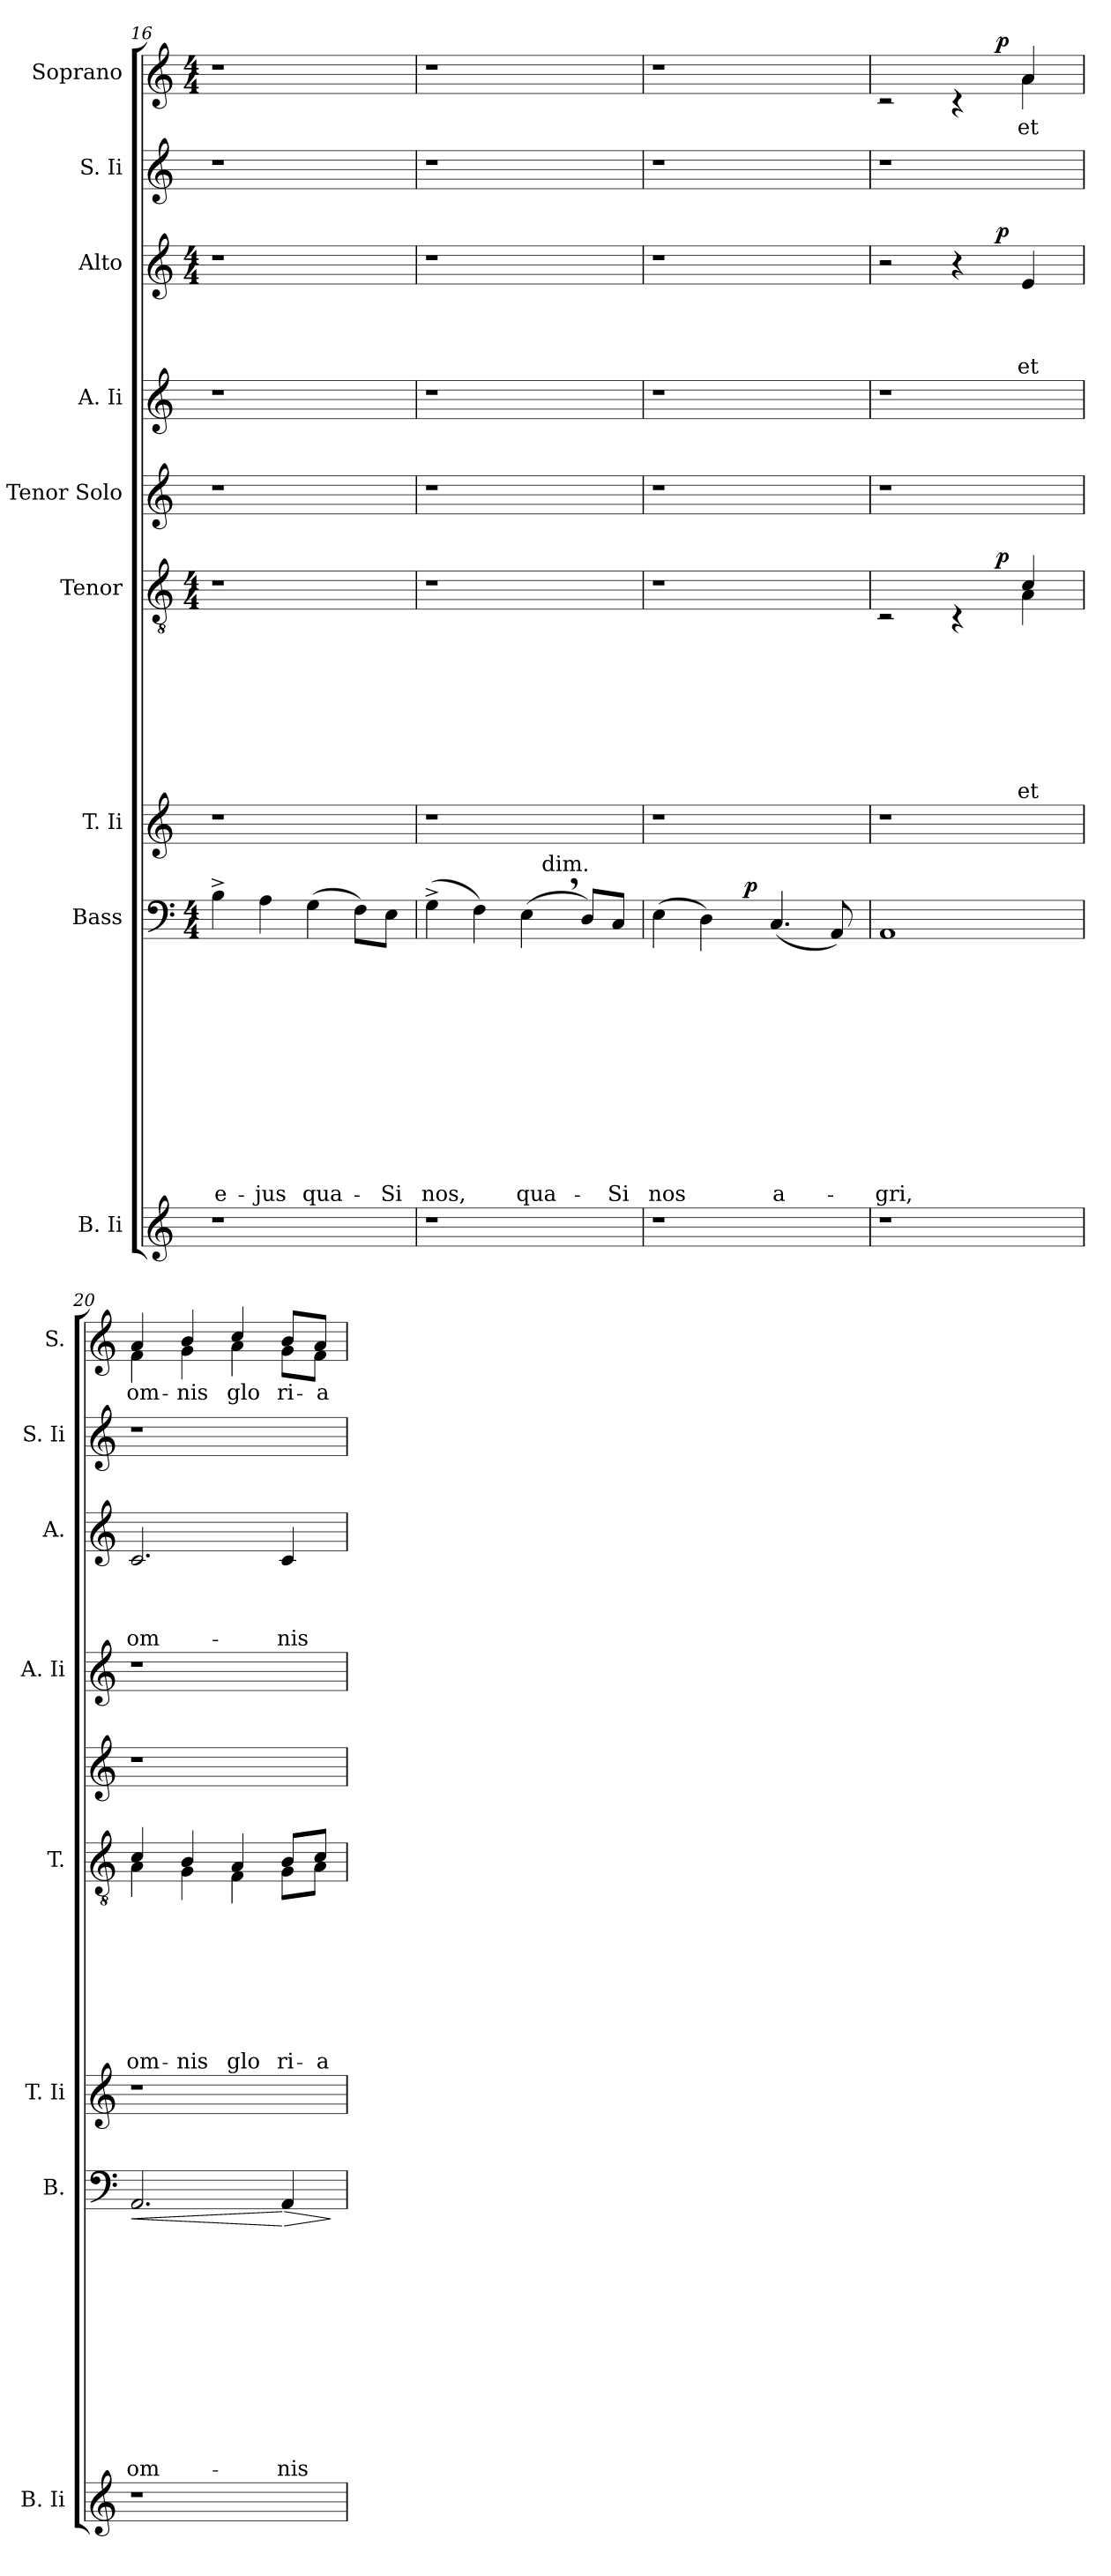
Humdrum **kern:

**kern	**kern	**text	**text	**text	**text	**text	**text	**text	**text	**text	**text	**text	**text	**dynam	**kern	**kern	**text	**text	**text	**text	**text	**text	**text	**text	**dynam	**kern	**kern	**kern	**text	**text	**text	**text	**dynam	**kern	**kern	**text	**dynam
*part9	*part8	*part8	*part8	*part8	*part8	*part8	*part8	*part8	*part8	*part8	*part8	*part8	*part8	*part8	*part7	*part6	*part6	*part6	*part6	*part6	*part6	*part6	*part6	*part6	*part6	*part5	*part4	*part3	*part3	*part3	*part3	*part3	*part3	*part2	*part1	*part1	*part1
*staff9	*staff8	*staff8	*staff8	*staff8	*staff8	*staff8	*staff8	*staff8	*staff8	*staff8	*staff8	*staff8	*staff8	*staff8	*staff7	*staff6	*staff6	*staff6	*staff6	*staff6	*staff6	*staff6	*staff6	*staff6	*staff6	*staff5	*staff4	*staff3	*staff3	*staff3	*staff3	*staff3	*staff3	*staff2	*staff1	*staff1	*staff1
*I"B. Ii	*I"Bass	*	*	*	*	*	*	*	*	*	*	*	*	*	*I"T. Ii	*I"Tenor	*	*	*	*	*	*	*	*	*	*I"Tenor Solo	*I"A. Ii	*I"Alto	*	*	*	*	*	*I"S. Ii	*I"Soprano	*	*
*I'B. Ii	*I'B.	*	*	*	*	*	*	*	*	*	*	*	*	*	*I'T. Ii	*I'T.	*	*	*	*	*	*	*	*	*	*	*I'A. Ii	*I'A.	*	*	*	*	*	*I'S. Ii	*I'S.	*	*
*clefG2	*clefF4	*	*	*	*	*	*	*	*	*	*	*	*	*	*clefG2	*clefGv2	*	*	*	*	*	*	*	*	*	*clefG2	*clefG2	*clefG2	*	*	*	*	*	*clefG2	*clefG2	*	*
*k[]	*k[]	*	*	*	*	*	*	*	*	*	*	*	*	*	*k[]	*k[]	*	*	*	*	*	*	*	*	*	*k[]	*k[]	*k[]	*	*	*	*	*	*k[]	*k[]	*	*
*C:	*C:	*	*	*	*	*	*	*	*	*	*	*	*	*	*C:	*C:	*	*	*	*	*	*	*	*	*	*C:	*C:	*C:	*	*	*	*	*	*C:	*C:	*	*
*	*M4/4	*	*	*	*	*	*	*	*	*	*	*	*	*	*	*M4/4	*	*	*	*	*	*	*	*	*	*	*	*M4/4	*	*	*	*	*	*	*M4/4	*	*
=16	=16	=16	=16	=16	=16	=16	=16	=16	=16	=16	=16	=16	=16	=16	=16	=16	=16	=16	=16	=16	=16	=16	=16	=16	=16	=16	=16	=16	=16	=16	=16	=16	=16	=16	=16	=16	=16
!	!	!	!	!	!	!	!	!	!	!	!	!	!LO:LY:b	!	!	!	!	!	!	!	!	!	!	!	!	!	!	!	!	!	!	!	!	!	!	!	!
1r	4B^>\	.	.	.	.	.	.	.	.	.	.	.	e-	.	1r	1r	.	.	.	.	.	.	.	.	.	1r	1r	1r	.	.	.	.	.	1r	1r	.	.
!	!	!	!	!	!	!	!	!	!	!	!	!	!LO:LY:b	!	!	!	!	!	!	!	!	!	!	!	!	!	!	!	!	!	!	!	!	!	!	!	!
.	4A\	.	.	.	.	.	.	.	.	.	.	.	-jus	.	.	.	.	.	.	.	.	.	.	.	.	.	.	.	.	.	.	.	.	.	.	.	.
!	!	!	!	!	!	!	!	!	!	!	!	!	!LO:LY:b	!	!	!	!	!	!	!	!	!	!	!	!	!	!	!	!	!	!	!	!	!	!	!	!
.	(>4G\	.	.	.	.	.	.	.	.	.	.	.	qua-	.	.	.	.	.	.	.	.	.	.	.	.	.	.	.	.	.	.	.	.	.	.	.	.
.	8F\L)	.	.	.	.	.	.	.	.	.	.	.	.	.	.	.	.	.	.	.	.	.	.	.	.	.	.	.	.	.	.	.	.	.	.	.	.
!	!	!	!	!	!	!	!	!	!	!	!	!	!LO:LY:b	!	!	!	!	!	!	!	!	!	!	!	!	!	!	!	!	!	!	!	!	!	!	!	!
.	8E\J	.	.	.	.	.	.	.	.	.	.	.	-Si	.	.	.	.	.	.	.	.	.	.	.	.	.	.	.	.	.	.	.	.	.	.	.	.
=17	=17	=17	=17	=17	=17	=17	=17	=17	=17	=17	=17	=17	=17	=17	=17	=17	=17	=17	=17	=17	=17	=17	=17	=17	=17	=17	=17	=17	=17	=17	=17	=17	=17	=17	=17	=17	=17
!	!	!	!	!	!	!	!	!	!	!	!	!	!LO:LY:b	!	!	!	!	!	!	!	!	!	!	!	!	!	!	!	!	!	!	!	!	!	!	!	!
*	*^	*	*	*	*	*	*	*	*	*	*	*	*	*	*	*	*	*	*	*	*	*	*	*	*	*	*	*	*	*	*	*	*	*	*	*	*
1r	(>4G^>\	2ryy	.	.	.	.	.	.	.	.	.	.	.	nos,	.	1r	1r	.	.	.	.	.	.	.	.	.	1r	1r	1r	.	.	.	.	.	1r	1r	.	.
.	4F\)	.	.	.	.	.	.	.	.	.	.	.	.	.	.	.	.	.	.	.	.	.	.	.	.	.	.	.	.	.	.	.	.	.	.	.	.	.
!	!	!	!	!	!	!	!	!	!	!	!	!	!	!LO:LY:b	!	!	!	!	!	!	!	!	!	!	!	!	!	!	!	!	!	!	!	!	!	!	!	!
.	(>4E,>\	16ryy	.	.	.	.	.	.	.	.	.	.	.	qua-	.	.	.	.	.	.	.	.	.	.	.	.	.	.	.	.	.	.	.	.	.	.	.	.
!	!	!LO:TX:a:t=dim.	!	!	!	!	!	!	!	!	!	!	!	!	!	!	!	!	!	!	!	!	!	!	!	!	!	!	!	!	!	!	!	!	!	!	!	!
.	.	4..ryy	.	.	.	.	.	.	.	.	.	.	.	.	.	.	.	.	.	.	.	.	.	.	.	.	.	.	.	.	.	.	.	.	.	.	.	.
.	8D/L)	.	.	.	.	.	.	.	.	.	.	.	.	.	.	.	.	.	.	.	.	.	.	.	.	.	.	.	.	.	.	.	.	.	.	.	.	.
!	!	!	!	!	!	!	!	!	!	!	!	!	!	!LO:LY:b	!	!	!	!	!	!	!	!	!	!	!	!	!	!	!	!	!	!	!	!	!	!	!	!
.	8C/J	.	.	.	.	.	.	.	.	.	.	.	.	-Si	.	.	.	.	.	.	.	.	.	.	.	.	.	.	.	.	.	.	.	.	.	.	.	.
=18	=18	=18	=18	=18	=18	=18	=18	=18	=18	=18	=18	=18	=18	=18	=18	=18	=18	=18	=18	=18	=18	=18	=18	=18	=18	=18	=18	=18	=18	=18	=18	=18	=18	=18	=18	=18	=18	=18
!	!	!	!	!	!	!	!	!	!	!	!	!	!	!LO:LY:b	!	!	!	!	!	!	!	!	!	!	!	!	!	!	!	!	!	!	!	!	!	!	!	!
1r	(>4E\	4ryy	.	.	.	.	.	.	.	.	.	.	.	nos	.	1r	1r	.	.	.	.	.	.	.	.	.	1r	1r	1r	.	.	.	.	.	1r	1r	.	.
.	4D\)	8ryy	.	.	.	.	.	.	.	.	.	.	.	.	.	.	.	.	.	.	.	.	.	.	.	.	.	.	.	.	.	.	.	.	.	.	.	.
.	.	32ryy	.	.	.	.	.	.	.	.	.	.	.	.	.	.	.	.	.	.	.	.	.	.	.	.	.	.	.	.	.	.	.	.	.	.	.	.
!	!	!	!	!	!	!	!	!	!	!	!	!	!	!	!LO:DY:a	!	!	!	!	!	!	!	!	!	!	!	!	!	!	!	!	!	!	!	!	!	!	!
.	.	2ryy	.	.	.	.	.	.	.	.	.	.	.	.	p	.	.	.	.	.	.	.	.	.	.	.	.	.	.	.	.	.	.	.	.	.	.	.
!	!	!	!	!	!	!	!	!	!	!	!	!	!	!LO:LY:b	!	!	!	!	!	!	!	!	!	!	!	!	!	!	!	!	!	!	!	!	!	!	!	!
.	(<4.C/	.	.	.	.	.	.	.	.	.	.	.	.	a-	.	.	.	.	.	.	.	.	.	.	.	.	.	.	.	.	.	.	.	.	.	.	.	.
.	8AA/)	.	.	.	.	.	.	.	.	.	.	.	.	.	.	.	.	.	.	.	.	.	.	.	.	.	.	.	.	.	.	.	.	.	.	.	.	.
.	.	16.ryy	.	.	.	.	.	.	.	.	.	.	.	.	.	.	.	.	.	.	.	.	.	.	.	.	.	.	.	.	.	.	.	.	.	.	.	.
=19	=19	=19	=19	=19	=19	=19	=19	=19	=19	=19	=19	=19	=19	=19	=19	=19	=19	=19	=19	=19	=19	=19	=19	=19	=19	=19	=19	=19	=19	=19	=19	=19	=19	=19	=19	=19	=19	=19
!	!	!	!	!	!	!	!	!	!	!	!	!	!	!LO:LY:b	!	!	!	!	!	!	!	!	!	!	!	!	!	!	!	!	!	!	!	!	!	!	!	!
*	*	*	*	*	*	*	*	*	*	*	*	*	*	*	*	*	*^	*	*	*	*	*	*	*	*	*	*	*	*^	*	*	*	*	*	*	*^	*	*
*	*v	*v	*	*	*	*	*	*	*	*	*	*	*	*	*	*	*	*^	*	*	*	*	*	*	*	*	*	*	*	*	*	*	*	*	*	*	*	*	*^	*	*
1r	1AA	.	.	.	.	.	.	.	.	.	.	.	-gri,	.	1r	2.ryy	2rC	2ryy	.	.	.	.	.	.	.	.	.	1r	1r	2r	2ryy	.	.	.	.	.	1r	2.ryy	2rc	2ryy	.	.
.	.	.	.	.	.	.	.	.	.	.	.	.	.	.	.	.	4rC	8ryy	.	.	.	.	.	.	.	.	.	.	.	4r	8ryy	.	.	.	.	.	.	.	4rc	8ryy	.	.
.	.	.	.	.	.	.	.	.	.	.	.	.	.	.	.	.	.	32ryy	.	.	.	.	.	.	.	.	.	.	.	.	32ryy	.	.	.	.	.	.	.	.	32ryy	.	.
!	!	!	!	!	!	!	!	!	!	!	!	!	!	!	!	!	!	!	!	!	!	!	!	!	!	!	!LO:DY:a	!	!	!	!	!	!	!	!	!LO:DY:a	!	!	!	!	!	!LO:DY:a
.	.	.	.	.	.	.	.	.	.	.	.	.	.	.	.	.	.	4ryy	.	.	.	.	.	.	.	.	p	.	.	.	4ryy	.	.	.	.	p	.	.	.	4ryy	.	p
!	!	!	!	!	!	!	!	!	!	!	!	!	!	!	!	!	!	!	!	!	!	!	!	!	!	!LO:LY:b	!	!	!	!	!	!	!	!	!LO:LY:b	!	!	!	!	!	!LO:LY:b	!
.	.	.	.	.	.	.	.	.	.	.	.	.	.	.	.	4c/	4A\	.	.	.	.	.	.	.	.	et	.	.	.	4e/	.	.	.	.	et	.	.	4a/	4a\	.	et	.
.	.	.	.	.	.	.	.	.	.	.	.	.	.	.	.	.	.	16.ryy	.	.	.	.	.	.	.	.	.	.	.	.	16.ryy	.	.	.	.	.	.	.	.	16.ryy	.	.
=20	=20	=20	=20	=20	=20	=20	=20	=20	=20	=20	=20	=20	=20	=20	=20	=20	=20	=20	=20	=20	=20	=20	=20	=20	=20	=20	=20	=20	=20	=20	=20	=20	=20	=20	=20	=20	=20	=20	=20	=20	=20	=20
!	!	!	!	!	!	!	!	!	!	!	!	!	!LO:LY:b	!LO:HP:b	!	!	!	!	!	!	!	!	!	!	!	!LO:LY:b	!	!	!	!	!	!	!	!	!LO:LY:b	!	!	!	!	!	!LO:LY:b	!
*	*	*	*	*	*	*	*	*	*	*	*	*	*	*	*	*	*v	*v	*	*	*	*	*	*	*	*	*	*	*	*v	*v	*	*	*	*	*	*	*	*v	*v	*	*
1r	2.AA/	.	.	.	.	.	.	.	.	.	.	.	om-	<	1r	4c/	4A\	.	.	.	.	.	.	.	om-	.	1r	1r	2.c/	.	.	.	om-	.	1r	4a/	4f\	om-	.
!	!	!	!	!	!	!	!	!	!	!	!	!	!	!	!	!	!	!	!	!	!	!	!	!	!LO:LY:b:rj	!	!	!	!	!	!	!	!	!	!	!	!	!LO:LY:b:rj	!
.	.	.	.	.	.	.	.	.	.	.	.	.	.	.	.	4B/	4G\	.	.	.	.	.	.	.	-nis	.	.	.	.	.	.	.	.	.	.	4b/	4g\	-nis	.
!	!	!	!	!	!	!	!	!	!	!	!	!	!	!	!	!	!	!	!	!	!	!	!	!	!LO:LY:b	!	!	!	!	!	!	!	!	!	!	!	!	!LO:LY:b	!
.	.	.	.	.	.	.	.	.	.	.	.	.	.	.	.	4A/	4F\	.	.	.	.	.	.	.	glo	.	.	.	.	.	.	.	.	.	.	4cc/	4a\	glo	.
!	!	!	!	!	!	!	!	!	!	!	!	!	!LO:LY:b	!LO:HP:n=1:b	!	!	!	!	!	!	!	!	!	!	!LO:LY:b	!	!	!	!	!	!	!	!LO:LY:b	!	!	!	!	!LO:LY:b	!
.	4AA/	.	.	.	.	.	.	.	.	.	.	.	-nis	[ >	.	8B/L	8G\L	.	.	.	.	.	.	.	ri-	.	.	.	4c/	.	.	.	-nis	.	.	8b/L	8g\L	ri-	.
!	!	!	!	!	!	!	!	!	!	!	!	!	!	!	!	!	!	!	!	!	!	!	!	!	!LO:LY:b:rj	!	!	!	!	!	!	!	!	!	!	!	!	!LO:LY:b:rj	!
.	.	.	.	.	.	.	.	.	.	.	.	.	.	.	.	8c/J	8A\J	.	.	.	.	.	.	.	-a	.	.	.	.	.	.	.	.	.	.	8a/J	8f\J	-a	.
*	*	*	*	*	*	*	*	*	*	*	*	*	*	*	*	*v	*v	*	*	*	*	*	*	*	*	*	*	*	*	*	*	*	*	*	*	*v	*v	*	*
.	.	.	.	.	.	.	.	.	.	.	.	.	.	]	.	.	.	.	.	.	.	.	.	.	.	.	.	.	.	.	.	.	.	.	.	.	.
=	=	=	=	=	=	=	=	=	=	=	=	=	=	=	=	=	=	=	=	=	=	=	=	=	=	=	=	=	=	=	=	=	=	=	=	=	=
*-	*-	*-	*-	*-	*-	*-	*-	*-	*-	*-	*-	*-	*-	*-	*-	*-	*-	*-	*-	*-	*-	*-	*-	*-	*-	*-	*-	*-	*-	*-	*-	*-	*-	*-	*-	*-	*-
